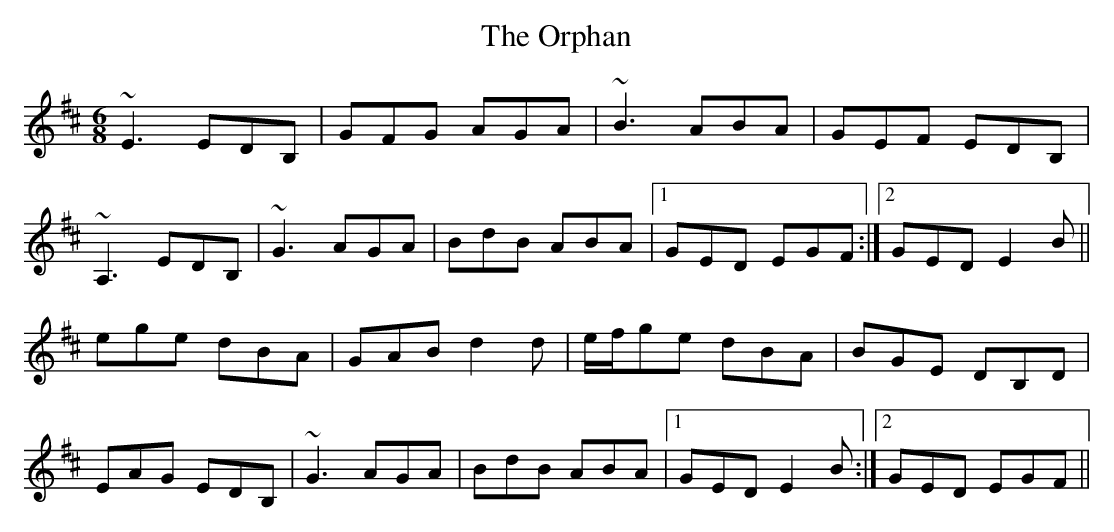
X:1
T:Orphan, The
M:6/8
K:Edor
~E3 EDB,|GFG AGA|~B3 ABA|GEF EDB,|
~A,3 EDB,|~G3 AGA|BdB ABA|1 GED EGF:|2 GED E2B||
ege dBA|GAB d2d|e/f/ge dBA|BGE DB,D|
EAG EDB,|~G3 AGA|BdB ABA|1 GED E2B:|2 GED EGF||
